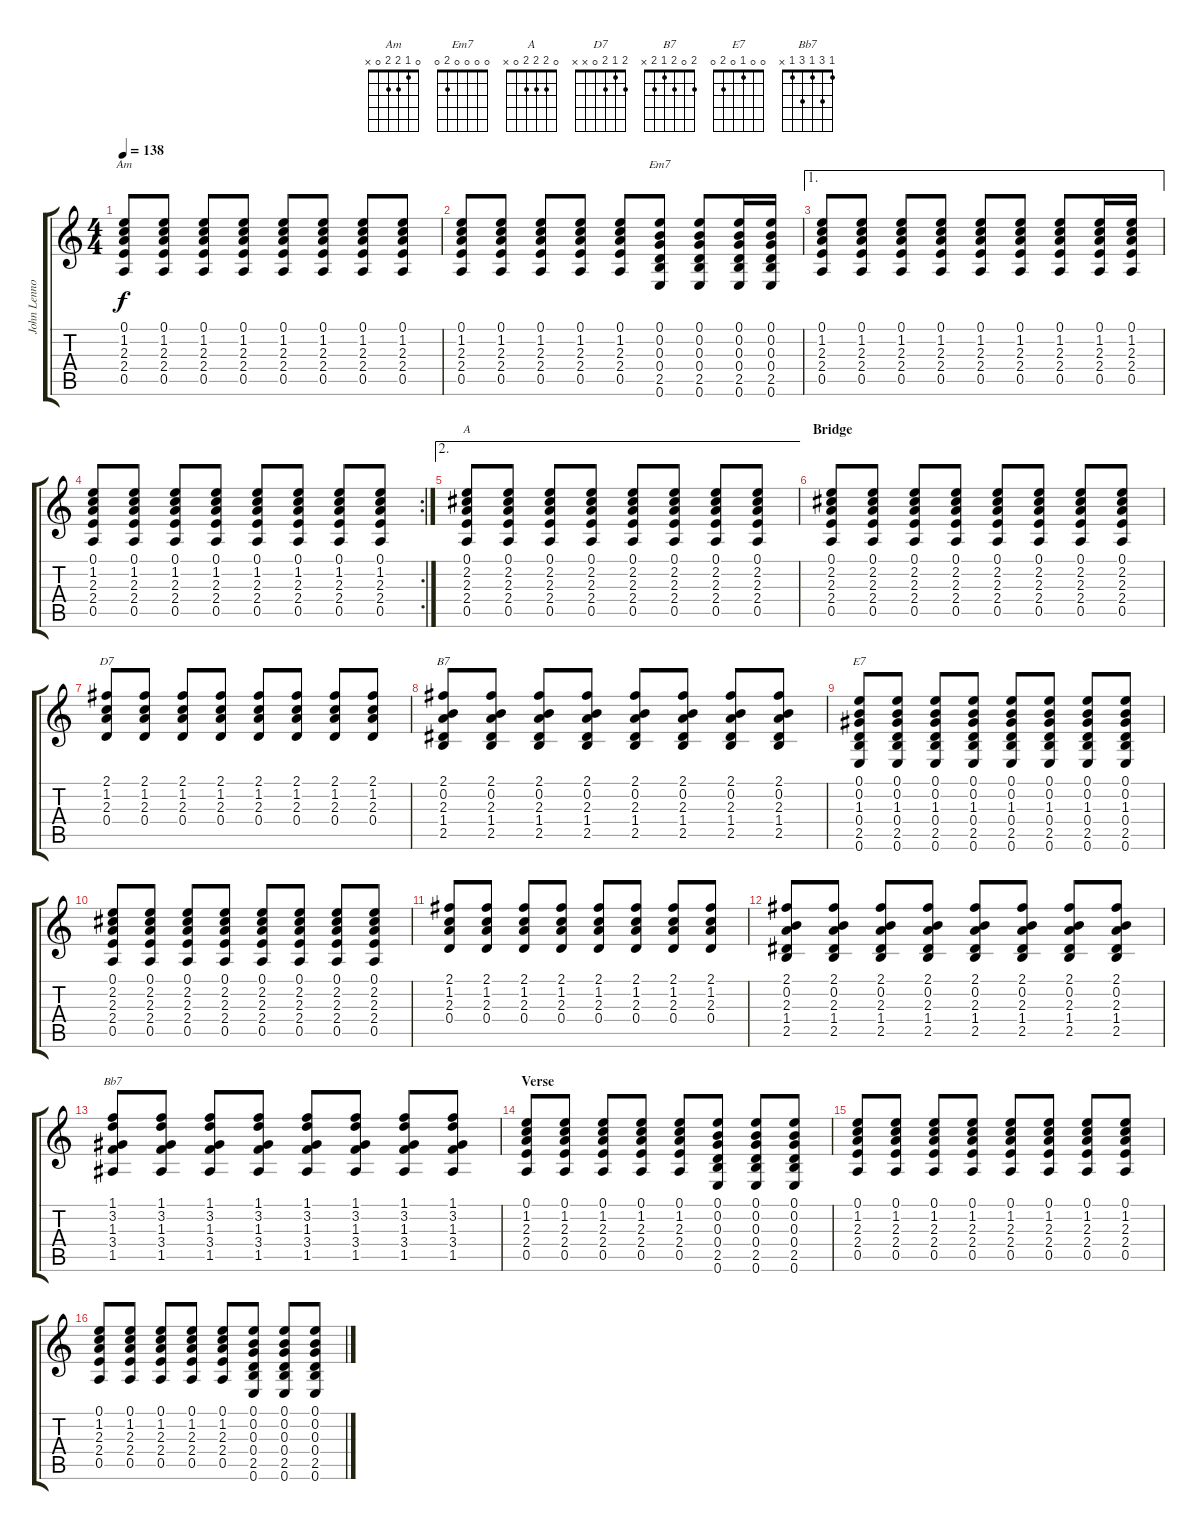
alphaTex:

\track ("John Lennon" "John Lenno") {instrument acousticguitarsteel}
\staff {score tabs}
\tuning (E4 B3 G3 D3 A2 E2) {hide}
\chord ("Am" 0 1 2 2 0 x)
\chord ("Em7" 0 0 0 0 2 0)
\chord ("A" 0 2 2 2 0 x)
\chord ("D7" 2 1 2 0 x x)
\chord ("B7" 2 0 2 1 2 x)
\chord ("E7" 0 0 1 0 2 0)
\chord ("Bb7" 1 3 1 3 1 x)
\ts (4 4)
\tempo 138
\clef g2
\ks c
(0.1 1.2 2.3 2.4 0.5).8{ch "Am" dy f} (0.1 1.2 2.3 2.4 0.5).8 (0.1 1.2 2.3 2.4 0.5).8 (0.1 1.2 2.3 2.4 0.5).8 (0.1 1.2 2.3 2.4 0.5).8 (0.1 1.2 2.3 2.4 0.5).8 (0.1 1.2 2.3 2.4 0.5).8 (0.1 1.2 2.3 2.4 0.5).8 |
(0.1 1.2 2.3 2.4 0.5).8 (0.1 1.2 2.3 2.4 0.5).8 (0.1 1.2 2.3 2.4 0.5).8 (0.1 1.2 2.3 2.4 0.5).8 (0.1 1.2 2.3 2.4 0.5).8 (0.1 0.2 0.3 0.4 2.5 0.6).8{ch "Em7"} (0.1 0.2 0.3 0.4 2.5 0.6).8 (0.1 0.2 0.3 0.4 2.5 0.6).16 (0.1 0.2 0.3 0.4 2.5 0.6).16 |
\ae 1
(0.1 1.2 2.3 2.4 0.5).8 (0.1 1.2 2.3 2.4 0.5).8 (0.1 1.2 2.3 2.4 0.5).8 (0.1 1.2 2.3 2.4 0.5).8 (0.1 1.2 2.3 2.4 0.5).8 (0.1 1.2 2.3 2.4 0.5).8 (0.1 1.2 2.3 2.4 0.5).8 (0.1 1.2 2.3 2.4 0.5).16 (0.1 1.2 2.3 2.4 0.5).16 |
\rc 2
(0.1 1.2 2.3 2.4 0.5).8 (0.1 1.2 2.3 2.4 0.5).8 (0.1 1.2 2.3 2.4 0.5).8 (0.1 1.2 2.3 2.4 0.5).8 (0.1 1.2 2.3 2.4 0.5).8 (0.1 1.2 2.3 2.4 0.5).8 (0.1 1.2 2.3 2.4 0.5).8 (0.1 1.2 2.3 2.4 0.5).8 |
\ae 2
(0.1 2.2 2.3 2.4 0.5).8{ch "A"} (0.1 2.2 2.3 2.4 0.5).8 (0.1 2.2 2.3 2.4 0.5).8 (0.1 2.2 2.3 2.4 0.5).8 (0.1 2.2 2.3 2.4 0.5).8 (0.1 2.2 2.3 2.4 0.5).8 (0.1 2.2 2.3 2.4 0.5).8 (0.1 2.2 2.3 2.4 0.5).8 |
\section ("" "Bridge")
(0.1 2.2 2.3 2.4 0.5).8 (0.1 2.2 2.3 2.4 0.5).8 (0.1 2.2 2.3 2.4 0.5).8 (0.1 2.2 2.3 2.4 0.5).8 (0.1 2.2 2.3 2.4 0.5).8 (0.1 2.2 2.3 2.4 0.5).8 (0.1 2.2 2.3 2.4 0.5).8 (0.1 2.2 2.3 2.4 0.5).8 |
(2.1 1.2 2.3 0.4).8{ch "D7"} (2.1 1.2 2.3 0.4).8 (2.1 1.2 2.3 0.4).8 (2.1 1.2 2.3 0.4).8 (2.1 1.2 2.3 0.4).8 (2.1 1.2 2.3 0.4).8 (2.1 1.2 2.3 0.4).8 (2.1 1.2 2.3 0.4).8 |
(2.1 0.2 2.3 1.4 2.5).8{ch "B7"} (2.1 0.2 2.3 1.4 2.5).8 (2.1 0.2 2.3 1.4 2.5).8 (2.1 0.2 2.3 1.4 2.5).8 (2.1 0.2 2.3 1.4 2.5).8 (2.1 0.2 2.3 1.4 2.5).8 (2.1 0.2 2.3 1.4 2.5).8 (2.1 0.2 2.3 1.4 2.5).8 |
(0.1 0.2 1.3 0.4 2.5 0.6).8{ch "E7"} (0.1 0.2 1.3 0.4 2.5 0.6).8 (0.1 0.2 1.3 0.4 2.5 0.6).8 (0.1 0.2 1.3 0.4 2.5 0.6).8 (0.1 0.2 1.3 0.4 2.5 0.6).8 (0.1 0.2 1.3 0.4 2.5 0.6).8 (0.1 0.2 1.3 0.4 2.5 0.6).8 (0.1 0.2 1.3 0.4 2.5 0.6).8 |
(0.1 2.2 2.3 2.4 0.5).8 (0.1 2.2 2.3 2.4 0.5).8 (0.1 2.2 2.3 2.4 0.5).8 (0.1 2.2 2.3 2.4 0.5).8 (0.1 2.2 2.3 2.4 0.5).8 (0.1 2.2 2.3 2.4 0.5).8 (0.1 2.2 2.3 2.4 0.5).8 (0.1 2.2 2.3 2.4 0.5).8 |
(2.1 1.2 2.3 0.4).8 (2.1 1.2 2.3 0.4).8 (2.1 1.2 2.3 0.4).8 (2.1 1.2 2.3 0.4).8 (2.1 1.2 2.3 0.4).8 (2.1 1.2 2.3 0.4).8 (2.1 1.2 2.3 0.4).8 (2.1 1.2 2.3 0.4).8 |
(2.1 0.2 2.3 1.4 2.5).8 (2.1 0.2 2.3 1.4 2.5).8 (2.1 0.2 2.3 1.4 2.5).8 (2.1 0.2 2.3 1.4 2.5).8 (2.1 0.2 2.3 1.4 2.5).8 (2.1 0.2 2.3 1.4 2.5).8 (2.1 0.2 2.3 1.4 2.5).8 (2.1 0.2 2.3 1.4 2.5).8 |
(1.1 3.2 1.3 3.4 1.5).8{ch "Bb7"} (1.1 3.2 1.3 3.4 1.5).8 (1.1 3.2 1.3 3.4 1.5).8 (1.1 3.2 1.3 3.4 1.5).8 (1.1 3.2 1.3 3.4 1.5).8 (1.1 3.2 1.3 3.4 1.5).8 (1.1 3.2 1.3 3.4 1.5).8 (1.1 3.2 1.3 3.4 1.5).8 |
\section ("" "Verse")
(0.1 1.2 2.3 2.4 0.5).8 (0.1 1.2 2.3 2.4 0.5).8 (0.1 1.2 2.3 2.4 0.5).8 (0.1 1.2 2.3 2.4 0.5).8 (0.1 1.2 2.3 2.4 0.5).8 (0.1 0.2 0.3 0.4 2.5 0.6).8 (0.1 0.2 0.3 0.4 2.5 0.6).8 (0.1 0.2 0.3 0.4 2.5 0.6).8 |
(0.1 1.2 2.3 2.4 0.5).8 (0.1 1.2 2.3 2.4 0.5).8 (0.1 1.2 2.3 2.4 0.5).8 (0.1 1.2 2.3 2.4 0.5).8 (0.1 1.2 2.3 2.4 0.5).8 (0.1 1.2 2.3 2.4 0.5).8 (0.1 1.2 2.3 2.4 0.5).8 (0.1 1.2 2.3 2.4 0.5).8 |
(0.1 1.2 2.3 2.4 0.5).8 (0.1 1.2 2.3 2.4 0.5).8 (0.1 1.2 2.3 2.4 0.5).8 (0.1 1.2 2.3 2.4 0.5).8 (0.1 1.2 2.3 2.4 0.5).8 (0.1 0.2 0.3 0.4 2.5 0.6).8 (0.1 0.2 0.3 0.4 2.5 0.6).8 (0.1 0.2 0.3 0.4 2.5 0.6).8
